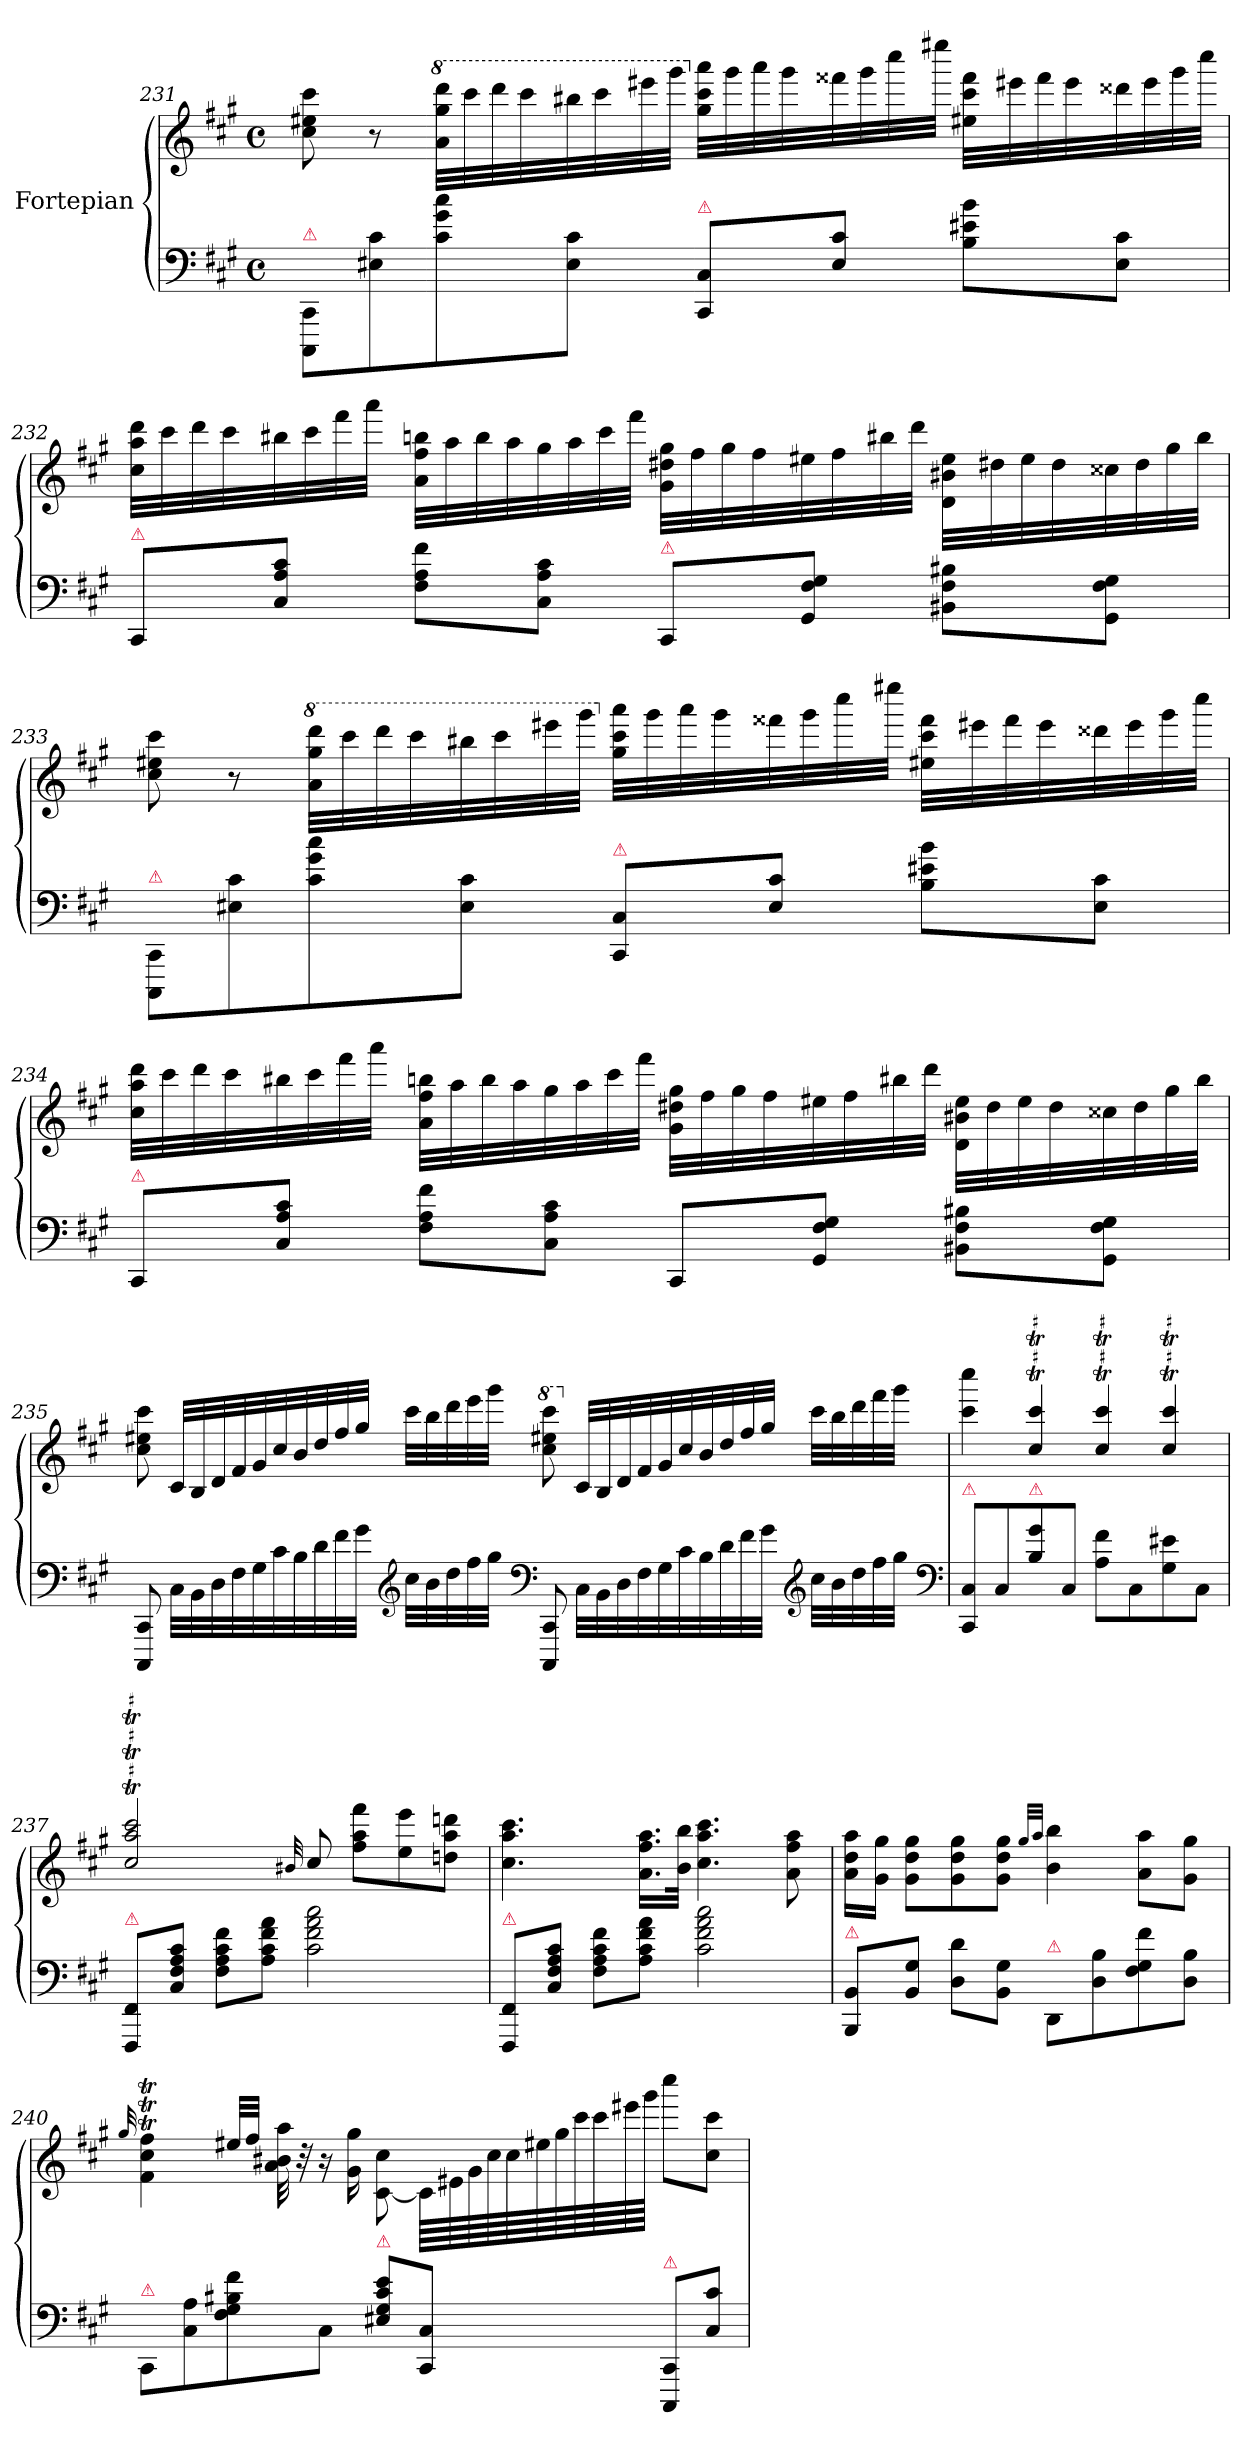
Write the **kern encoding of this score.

**kern	**kern
*part2	*part1
*staff2	*staff1
*I"Fortepian	*I"Fortepian
*clefF4	*clefG2
*k[f#c#g#]	*k[f#c#g#]
*M4/4	*M4/4
*met(c)	*met(c)
=231	=231
!LO:TX:a:color=crimson:t=⚠	!
8CCC#/ 8CC#/L	8cc#\ 8ee#X\ 8ccc#\
8E#X\ 8c#\	8r
*	*8va
8c#\ 8g#\ 8cc#\	32aa\ 32ggg#\ 32dddd\LLL
.	32cccc#\
.	32dddd\
.	32cccc#\
8E#\ 8c#\J	32bbb#X\
.	32cccc#\
.	32eeee#X\
.	32gggg#\JJJ
*	*X8va
!LO:TX:a:color=crimson:t=⚠	!
8CC#/ 8C#/L	32gg#\ 32ccc#\ 32aaa\LLL
.	32ggg#\
.	32aaa\
.	32ggg#\
8E#\ 8c#\J	32fff##X\
.	32ggg#\
.	32cccc#\
.	32eeee#X\JJJ
8B\ 8e#X\ 8b\L	32ee#X\ 32ccc#\ 32fff##\LLL
.	32eee#X\
.	32fff##\
.	32eee#\
8E#\ 8c#\J	32ddd##X\
.	32eee#\
.	32ggg#\
.	32cccc#\JJJ
=232	=232
!LO:TX:a:color=crimson:t=⚠	!
8CC#/L	32cc#\ 32aa\ 32ddd\LLL
.	32ccc#\
.	32ddd\
.	32ccc#\
8C#\ 8A\ 8c#\J	32bb#X\
.	32ccc#\
.	32fff#\
.	32aaa\JJJ
8F#\ 8A\ 8f#\L	32a\ 32ff#\ 32bbn\LLL
.	32aa\
.	32bb\
.	32aa\
8C#\ 8A\ 8c#\J	32gg#\
.	32aa\
.	32ccc#\
.	32fff#\JJJ
!LO:TX:a:color=crimson:t=⚠	!
8CC#/L	32g#\ 32dd#X\ 32gg#\LLL
.	32ff#\
.	32gg#\
.	32ff#\
8GG#\ 8F#\ 8G#\J	32ee#X\
.	32ff#\
.	32bb#X\
.	32ddd\JJJ
8BB#X\ 8F#\ 8B#X\L	32d\ 32b#X\ 32ee#\LLL
.	32dd#X\
.	32ee#\
.	32dd#\
8GG#\ 8F#\ 8G#\J	32cc##X\
.	32dd#\
.	32gg#\
.	32bb#\JJJ
=233	=233
!LO:TX:a:color=crimson:t=⚠	!
8CCC#/ 8CC#/L	8cc#\ 8ee#X\ 8ccc#\
8E#X\ 8c#\	8r
*	*8va
8c#\ 8g#\ 8cc#\	32aa\ 32ggg#\ 32dddd\LLL
.	32cccc#\
.	32dddd\
.	32cccc#\
8E#\ 8c#\J	32bbb#X\
.	32cccc#\
.	32eeee#X\
.	32gggg#\JJJ
*	*X8va
!LO:TX:a:color=crimson:t=⚠	!
8CC#/ 8C#/L	32gg#\ 32ccc#\ 32aaa\LLL
.	32ggg#\
.	32aaa\
.	32ggg#\
8E#\ 8c#\J	32fff##X\
.	32ggg#\
.	32cccc#\
.	32eeee#X\JJJ
8B\ 8e#X\ 8b\L	32ee#X\ 32ccc#\ 32fff##\LLL
.	32eee#X\
.	32fff##\
.	32eee#\
8E#\ 8c#\J	32ddd##X\
.	32eee#\
.	32ggg#\
.	32cccc#\JJJ
=234	=234
!LO:TX:a:color=crimson:t=⚠	!
8CC#/L	32cc#\ 32aa\ 32ddd\LLL
.	32ccc#\
.	32ddd\
.	32ccc#\
8C#\ 8A\ 8c#\J	32bb#X\
.	32ccc#\
.	32fff#\
.	32aaa\JJJ
8F#\ 8A\ 8f#\L	32a\ 32ff#\ 32bbn\LLL
.	32aa\
.	32bb\
.	32aa\
8C#\ 8A\ 8c#\J	32gg#\
.	32aa\
.	32ccc#\
.	32fff#\JJJ
8CC#/L	32g#\ 32dd#X\ 32gg#\LLL
.	32ff#\
.	32gg#\
.	32ff#\
8GG#/ 8F#/ 8G#/J	32ee#X\
.	32ff#\
.	32bb#X\
.	32ddd\JJJ
8BB#X\ 8F#\ 8B#X\L	32d\ 32b#X\ 32ee#\LLL
.	32dd#\
.	32ee#\
.	32dd#\
8GG#\ 8F#\ 8G#\J	32cc##X\
.	32dd#\
.	32gg#\
.	32bb#\JJJ
=235	=235
8CCC#/ 8CC#/	8cc#\ 8ee#X\ 8ccc#\
*Xtuplet	*Xtuplet
40C#\LLL	40c#/LLL
40BB\	40B/
40D\	40d/
40F#\	40f#/
40G#\	40g#/
40c#\	40cc#/
40B\	40b/
40d\	40dd/
40f#\	40ff#/
40g#\JJJ	40gg#/JJJ
*clefG2	*
40cc#\LLL	40ccc#\LLL
40b\	40bb\
40dd\	40ddd\
40ff#\	40eee\
40gg#\JJJ	40ggg#\JJJ
*clefF4	*
*	*8va
8CCC#/ 8CC#/	8ccc#\ 8eee#X\ 8cccc#\
*	*X8va
40C#\LLL	40c#/LLL
40BB\	40B/
40D\	40d/
40F#\	40f#/
40G#\	40g#/
40c#\	40cc#/
40B\	40b/
40d\	40dd/
40f#\	40ff#/
40g#\JJJ	40gg#/JJJ
*clefG2	*
40cc#\LLL	40ccc#\LLL
40b\	40bb\
40dd\	40ddd\
40ff#\	40fff#\
40gg#\JJJ	40ggg#\JJJ
*clefF4	*
=236	=236
!LO:TX:a:color=crimson:t=⚠	!
8CC#/ 8C#/L	4ccc#\ 4cccc#\
8C#/	.
!	!LO:TX:b:color=crimson:t=⚠
8B\ 8g#\	4cc#T/ 4ccc#T/
8C#\J	.
8A\ 8f#\L	4cc#T/ 4ccc#T/
8C#\	.
8G#\ 8e#X\	4cc#T/ 4ccc#T/
8C#\J	.
=237	=237
!LO:TX:a:color=crimson:t=⚠	!
8FFF#/ 8FF#/L	2cc#T/ 2aaT/ 2ccc#T/
8C#\ 8F#\ 8A\ 8c#\J	.
8F#\ 8A\ 8c#\ 8f#\L	.
8A\ 8c#\ 8f#\ 8a\J	.
.	32qqb#X/
2c#\ 2f#\ 2a\ 2cc#\	8cc#TTT/
.	8ff#\ 8aa\ 8fff#\L
.	8ee\ 8eee\
.	8dd\ 8aa\ 8ddd\J
=238	=238
!LO:TX:a:color=crimson:t=⚠	!
8FFF#/ 8FF#/L	4.cc#\ 4.aa\ 4.ccc#\
8C#\ 8F#\ 8A\ 8c#\J	.
8F#\ 8A\ 8c#\ 8f#\L	.
8A\ 8c#\ 8f#\ 8a\J	16.a\ 16.ff#\ 16.aa\LL
.	32b\ 32bb\JJk
2c#\ 2f#\ 2a\ 2cc#\	4.cc#\ 4.aa\ 4.ccc#\
.	8a\ 8ff#\ 8aa\
=239	=239
!LO:TX:a:color=crimson:t=⚠	!
8BBB/ 8BB/L	16a\ 16dd\ 16aa\LL
.	16g#\ 16gg#\JJ
8BB\ 8G#\J	8g#\ 8dd\ 8gg#\L
8D\ 8d\L	8g#\ 8dd\ 8gg#\
8BB\ 8G#\J	8g#\ 8dd\ 8gg#\J
.	32qqgg#/LLL
.	32qqaa/JJJ
!LO:TX:a:color=crimson:t=⚠	!
8DD/L	4b\ 4bb\
8D\ 8B\	.
8F#\ 8G#\ 8f#\	8a\ 8aa\L
8D\ 8B\J	8g#\ 8gg#\J
=240	=240
.	32qqgg#/
!LO:TX:a:color=crimson:t=⚠	!
8CC#/L	4f#T\ 4cc#T\ 4ff#T\
8C#\ 8A\	.
8F#\ 8G#\ 8B#X\ 8f#\	32ee#X/LLL
.	32ff#/JJJ
.	32a\ 32b#X\ 32aa\
.	32r
8C#\J	16r
.	16g#\ 16gg#\
!LO:TX:a:color=crimson:t=⚠	!
8E#X\ 8G#\ 8c#\ 8e\L	[8c#\ 8cc#\
8CC#/ 8C#/J	88c#\LLLL]
.	88e#X\
.	88g#\
.	88cc#\
.	88cc#\
.	88ee#X\
.	88gg#\
.	88ccc#\
.	88ccc#\
.	88eee#X\
.	88ggg#\JJJJ
!LO:TX:a:color=crimson:t=⚠	!
8CCC#/ 8CC#/L	8cccc#\L
8C#\ 8c#\J	8cc#\ 8ccc#\J
=	=
*-	*-
